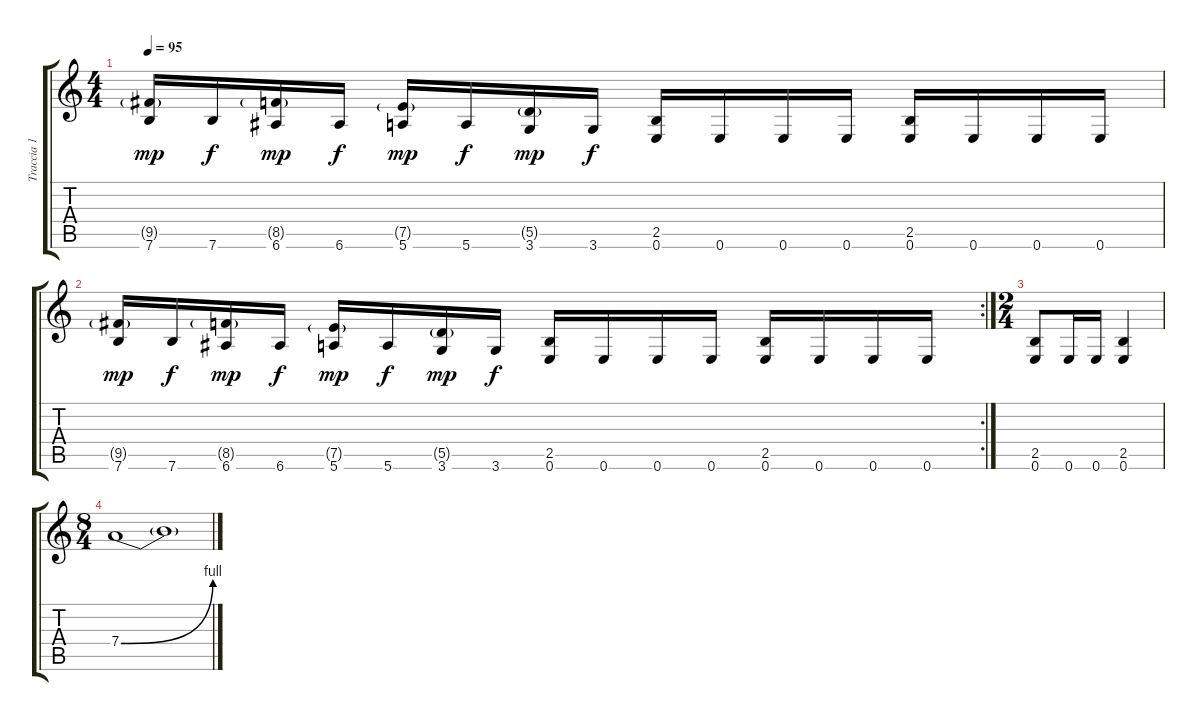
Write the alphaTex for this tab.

\track ("Traccia 1" "Traccia 1") {instrument distortionguitar}
\staff {score tabs}
\tuning (E4 B3 G3 D3 A2 E2) {hide}
\ts (4 4)
\tempo 95
\clef g2
\ks c
(9.5{g} 7.6).16{dy mp} 7.6.16{dy f} (8.5{g} 6.6).16{dy mp} 6.6.16{dy f} (7.5{g} 5.6).16{dy mp} 5.6.16{dy f} (5.5{g} 3.6).16{dy mp} 3.6.16{dy f} (2.5 0.6).16 0.6.16 0.6.16 0.6.16 (2.5 0.6).16 0.6.16 0.6.16 0.6.16 |
\rc 2
(9.5{g} 7.6).16{dy mp} 7.6.16{dy f} (8.5{g} 6.6).16{dy mp} 6.6.16{dy f} (7.5{g} 5.6).16{dy mp} 5.6.16{dy f} (5.5{g} 3.6).16{dy mp} 3.6.16{dy f} (2.5 0.6).16 0.6.16 0.6.16 0.6.16 (2.5 0.6).16 0.6.16 0.6.16 0.6.16 |
\ts (2 4)
(2.5 0.6).8 0.6.16 0.6.16 (2.5 0.6).4 |
\ts (8 4)
7.4{be (bend 0 0 60 4)}.1{volume 8} 7.4{t}.1{volume 0}
